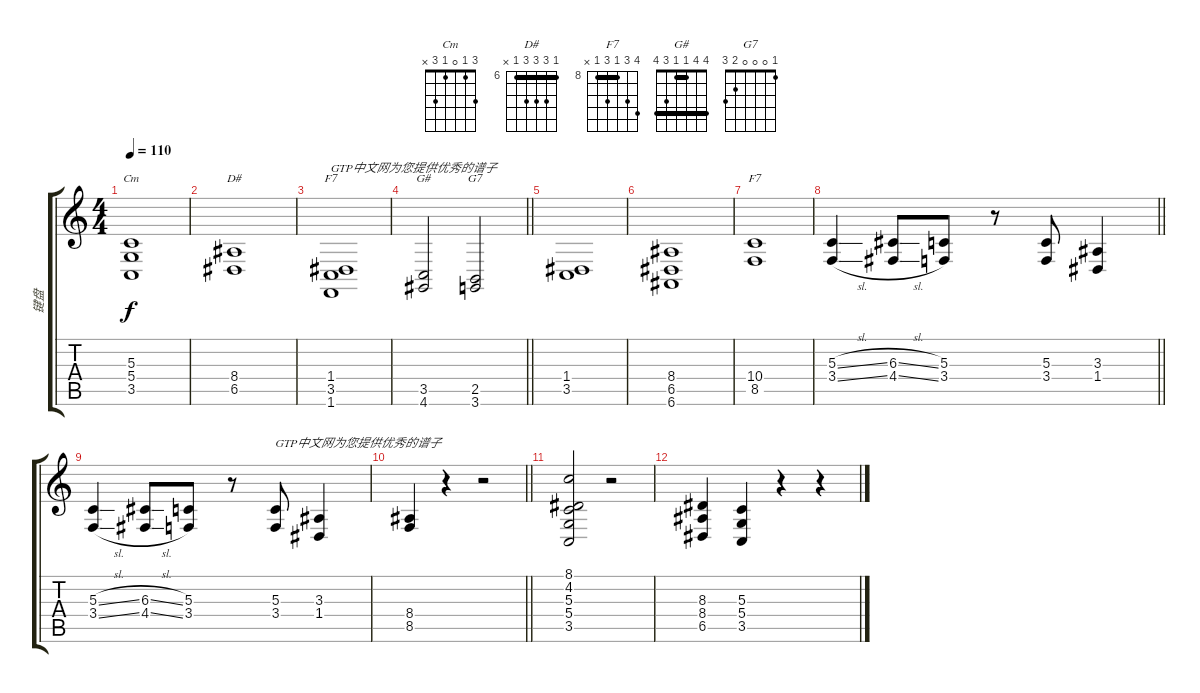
\track ("键盘" "键盘") {instrument synthstrings1}
\staff {score tabs}
\tuning (E4 B3 G3 D3 A2 E2) {hide}
\chord ("Cm" 3 1 0 1 3 x)
\chord ("D#" 6 8 8 8 6 x) {firstfret 6 barre 6}
\chord ("F7" 1 1 2 1 3 1) {barre 1}
\chord ("G#" 4 4 1 1 3 4) {barre (1 4)}
\chord ("G7" 1 0 0 0 2 3)
\chord ("F7" 11 10 8 10 8 x) {firstfret 8 barre 8}
\ts (4 4)
\tempo 110
\clef g2
\ks c
(5.3 5.4 3.5).1{ch "Cm" dy f} |
(8.4 6.5).1{ch "D#"} |
(1.4 3.5 1.6).1{ch "F7" txt "GTP中文网为您提供优秀的谱子"} |
\barLineRight lightlight
(3.5 4.6).2{ch "G#"} (2.5 3.6).2{ch "G7"} |
(1.4 3.5).1 |
(8.4 6.5 6.6).1 |
(10.4 8.5).1{ch "F7"} |
\barLineRight lightlight
(5.3{sl} 3.4{sl}).4 (6.3{sl} 4.4{sl}).8 (5.3 3.4).8 r.8 (5.3 3.4).8 (3.3 1.4).4 |
(5.3{sl} 3.4{sl}).4 (6.3{sl} 4.4{sl}).8 (5.3 3.4).8 r.8 (5.3 3.4).8{txt "GTP中文网为您提供优秀的谱子"} (3.3 1.4).4 |
\barLineRight lightlight
(8.4 8.5).4 r.4 r.2 |
(8.1 4.2 5.3 5.4 3.5).2 r.2 |
(8.3 8.4 6.5).4 (5.3 5.4 3.5).4 r.4 r.4
